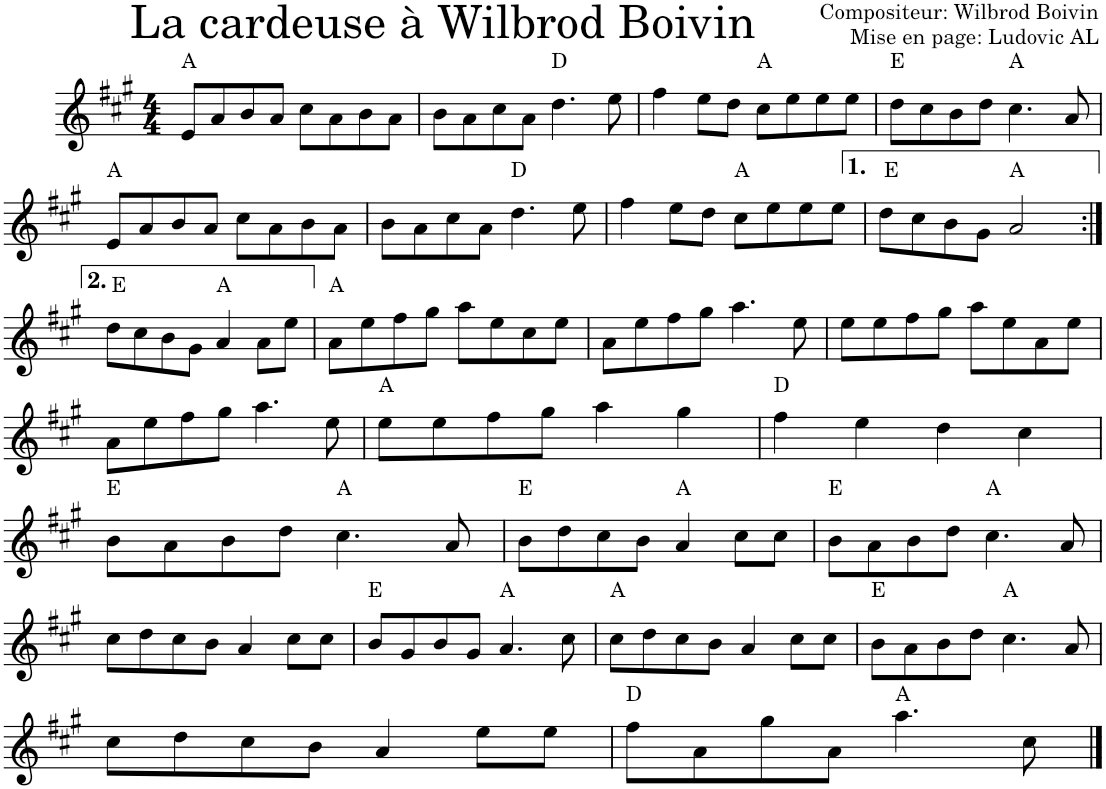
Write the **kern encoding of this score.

**kern	**harte
*part1	*part1
*staff1	*
*I"Voice	*
*I'V	*
*clefG2	*
*k[f#c#g#]	*
*M4/4	*
=1	=1
8e/L	A:maj
8a/	.
8b/	.
8a/J	.
8cc#\L	.
8a\	.
8b\	.
8a\J	.
=2	=2
8b\L	.
8a\	.
8cc#\	.
8a\J	.
4.dd\	D:maj
8ee\	.
=3	=3
4ff#\	.
8ee\L	.
8dd\J	.
8cc#\L	A:maj
8ee\	.
8ee\	.
8ee\J	.
=4	=4
8dd\L	E:maj
8cc#\	.
8b\	.
8dd\J	.
4.cc#\	A:maj
8a/	.
!!LO:LB:g=z
=5	=5
8e/L	A:maj
8a/	.
8b/	.
8a/J	.
8cc#\L	.
8a\	.
8b\	.
8a\J	.
=6	=6
8b\L	.
8a\	.
8cc#\	.
8a\J	.
4.dd\	D:maj
8ee\	.
=7	=7
4ff#\	.
8ee\L	.
8dd\J	.
8cc#\L	A:maj
8ee\	.
8ee\	.
8ee\J	.
=8	=8
8dd\L	E:maj
8cc#\	.
8b\	.
8g#\J	.
2a/	A:maj
!!LO:LB:g=z
=9:|!	=9:|!
8dd\L	E:maj
8cc#\	.
8b\	.
8g#\J	.
4a/	A:maj
8a\L	.
8ee\J	.
=10	=10
8a\L	A:maj
8ee\	.
8ff#\	.
8gg#\J	.
8aa\L	.
8ee\	.
8cc#\	.
8ee\J	.
=11	=11
8a\L	.
8ee\	.
8ff#\	.
8gg#\J	.
4.aa\	.
8ee\	.
=12	=12
8ee\L	.
8ee\	.
8ff#\	.
8gg#\J	.
8aa\L	.
8ee\	.
8a\	.
8ee\J	.
!!LO:LB:g=z
=13	=13
8a\L	.
8ee\	.
8ff#\	.
8gg#\J	.
4.aa\	.
8ee\	.
=14	=14
8ee\L	A:maj
8ee\	.
8ff#\	.
8gg#\J	.
4aa\	.
4gg#\	.
=15	=15
4ff#\	D:maj
4ee\	.
4dd\	.
4cc#\	.
!!LO:LB:g=z
=16	=16
8b\L	E:maj
8a\	.
8b\	.
8dd\J	.
4.cc#\	A:maj
8a/	.
=17	=17
8b\L	E:maj
8dd\	.
8cc#\	.
8b\J	.
4a/	A:maj
8cc#\L	.
8cc#\J	.
=18	=18
8b\L	E:maj
8a\	.
8b\	.
8dd\J	.
4.cc#\	A:maj
8a/	.
!!LO:LB:g=z
=19	=19
8cc#\L	.
8dd\	.
8cc#\	.
8b\J	.
4a/	.
8cc#\L	.
8cc#\J	.
=20	=20
8b/L	E:maj
8g#/	.
8b/	.
8g#/J	.
4.a/	A:maj
8cc#\	.
=21	=21
8cc#\L	A:maj
8dd\	.
8cc#\	.
8b\J	.
4a/	.
8cc#\L	.
8cc#\J	.
=22	=22
8b\L	E:maj
8a\	.
8b\	.
8dd\J	.
4.cc#\	A:maj
8a/	.
!!LO:LB:g=z
=23	=23
8cc#\L	.
8dd\	.
8cc#\	.
8b\J	.
4a/	.
8ee\L	.
8ee\J	.
=24	=24
8ff#\L	D:maj
8a\	.
8gg#\	.
8a\J	.
4.aa\	A:maj
8cc#\	.
==	==
*-	*-
